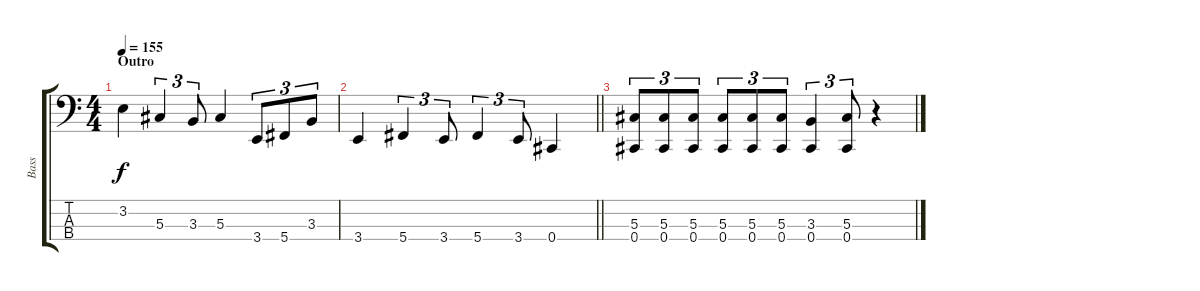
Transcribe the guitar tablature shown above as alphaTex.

\track ("Bass" "Bass") {instrument electricbasspick}
\staff {score tabs}
\tuning (Gb2 Db2 Ab1 Db1) {hide}
\ts (4 4)
\section ("" "Outro")
\tempo 155
\clef f4
\ks c
3.2.4{dy f} 5.3.4{tu (3 2)} 3.3.8{tu (3 2)} 5.3.4 3.4.8{tu (3 2)} 5.4.8{tu (3 2)} 3.3.8{tu (3 2)} |
\barLineRight lightlight
3.4.4 5.4.4{tu (3 2)} 3.4.8{tu (3 2)} 5.4.4{tu (3 2)} 3.4.8{tu (3 2)} 0.4.4 |
(5.3 0.4).8{tu (3 2)} (5.3 0.4).8{tu (3 2)} (5.3 0.4).8{tu (3 2)} (5.3 0.4).8{tu (3 2)} (5.3 0.4).8{tu (3 2)} (5.3 0.4).8{tu (3 2)} (3.3 0.4).4{tu (3 2)} (5.3 0.4).8{tu (3 2)} r.4
